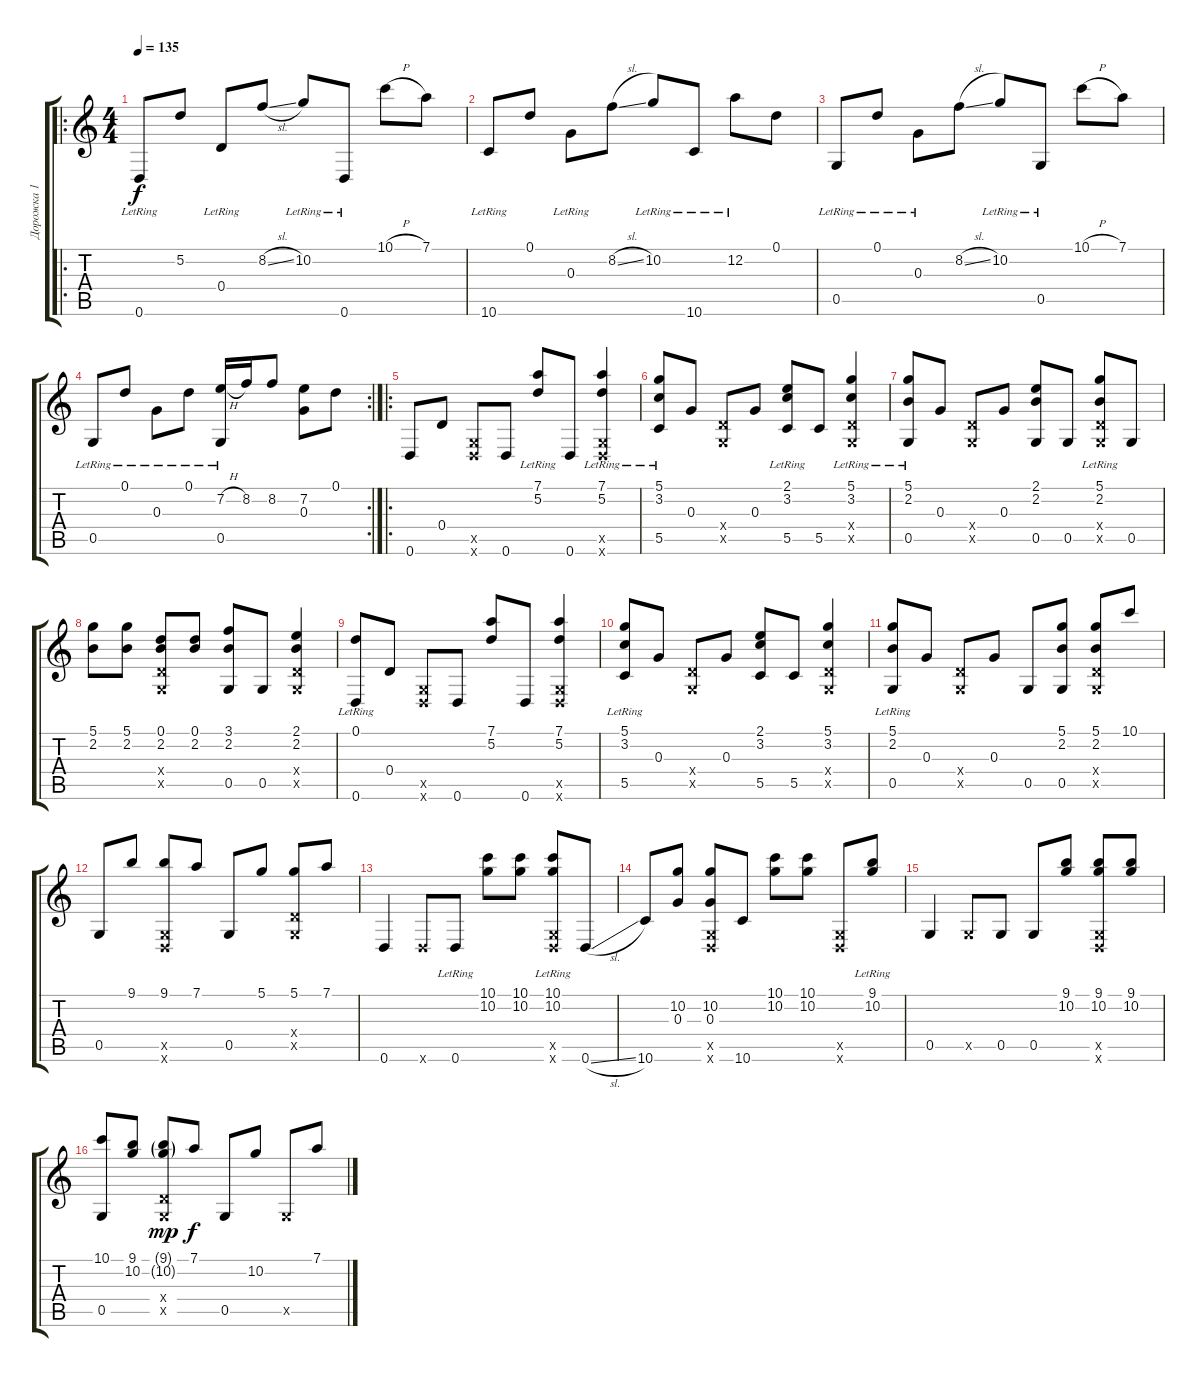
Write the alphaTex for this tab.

\track ("Дорожка 1" "Дорожка 1") {instrument acousticguitarsteel}
\staff {score tabs}
\tuning (D4 A3 G3 D3 G2 D2) {hide}
\ro
\ts (4 4)
\tempo 135
\clef g2
\ks c
0.6{lr}.8{dy f instrument acousticguitarsteel} 5.2.8 0.4{lr}.8 8.2{sl}.8 10.2{lr}.8 0.6{lr}.8 10.1{h}.8 7.1.8 |
10.6{lr}.8 0.1.8 0.3{lr}.8 8.2{sl}.8 10.2{lr}.8 10.6{lr}.8 12.2{lr}.8 0.1.8 |
0.5{lr}.8 0.1{lr}.8 0.3{lr}.8 8.2{sl}.8 10.2{lr}.8 0.5{lr}.8 10.1{h}.8 7.1.8 |
\rc 2
0.5{lr}.8 0.1{lr}.8 0.3{lr}.8 0.1{lr}.8 (7.2{h} 0.5{lr}).16 8.2.16 8.2.8 (7.2 0.3).8 0.1.8 |
\ro
0.6.8 0.4.8 (0.5{x} 0.6{x}).8 0.6.8 (7.1{lr} 5.2{lr}).8 0.6.8 (7.1{lr} 5.2{lr} 0.5{x} 0.6{x}).4 |
(5.1{lr} 3.2{lr} 5.5).8 0.3.8 (0.4{x} 0.5{x}).8 0.3.8 (2.1{lr} 3.2{lr} 5.5).8 5.5.8 (5.1{lr} 3.2 0.4{x} 0.5{x}).4 |
(5.1{lr} 2.2{lr} 0.5).8 0.3.8 (0.4{x} 0.5{x}).8 0.3.8 (2.1 2.2 0.5).8 0.5.8 (5.1{lr} 2.2{lr} 0.4{x} 0.5{x}).8 0.5.8 |
(5.1 2.2).8 (5.1 2.2).8 (0.1 2.2 0.4{x} 0.5{x}).8 (0.1 2.2).8 (3.1 2.2 0.5).8 0.5.8 (2.1 2.2 0.4{x} 0.5{x}).4 |
(0.1{lr} 0.6).8 0.4.8 (0.5{x} 0.6{x}).8 0.6.8 (7.1 5.2).8 0.6.8 (7.1 5.2 0.5{x} 0.6{x}).4 |
(5.1{lr} 3.2{lr} 5.5).8 0.3.8 (0.4{x} 0.5{x}).8 0.3.8 (2.1 3.2 5.5).8 5.5.8 (5.1 3.2 0.4{x} 0.5{x}).4 |
(5.1{lr} 2.2{lr} 0.5).8 0.3.8 (0.4{x} 0.5{x}).8 0.3.8 0.5.8 (5.1 2.2 0.5).8 (5.1 2.2 0.4{x} 0.5{x}).8 10.1.8 |
0.5.8 9.1.8 (9.1 0.5{x} 0.6{x}).8 7.1.8 0.5.8 5.1.8 (5.1 0.4{x} 0.5{x}).8 7.1.8 |
0.6.4 0.6{x}.8 0.6{lr}.8 (10.1 10.2).8 (10.1 10.2).8 (10.1{lr} 10.2{lr} 0.5{x} 0.6{x}).8 0.6{sl}.8 |
10.6.8 (10.2 0.3).8 (10.2 0.3 0.5{x} 0.6{x}).8 10.6.8 (10.1 10.2).8 (10.1 10.2).8 (0.5{x} 0.6{x}).8 (9.1{lr} 10.2{lr}).8 |
0.5.4 0.5{x}.8 0.5.8 0.5.8 (9.1 10.2).8 (9.1 10.2 0.5{x} 0.6{x}).8 (9.1 10.2).8 |
(10.1 0.5).8 (9.1 10.2).8 (9.1{g} 10.2{g} 0.4{x} 0.5{x}).8{dy mp} 7.1.8{dy f} 0.5.8 10.2.8 0.5{x}.8 7.1.8
